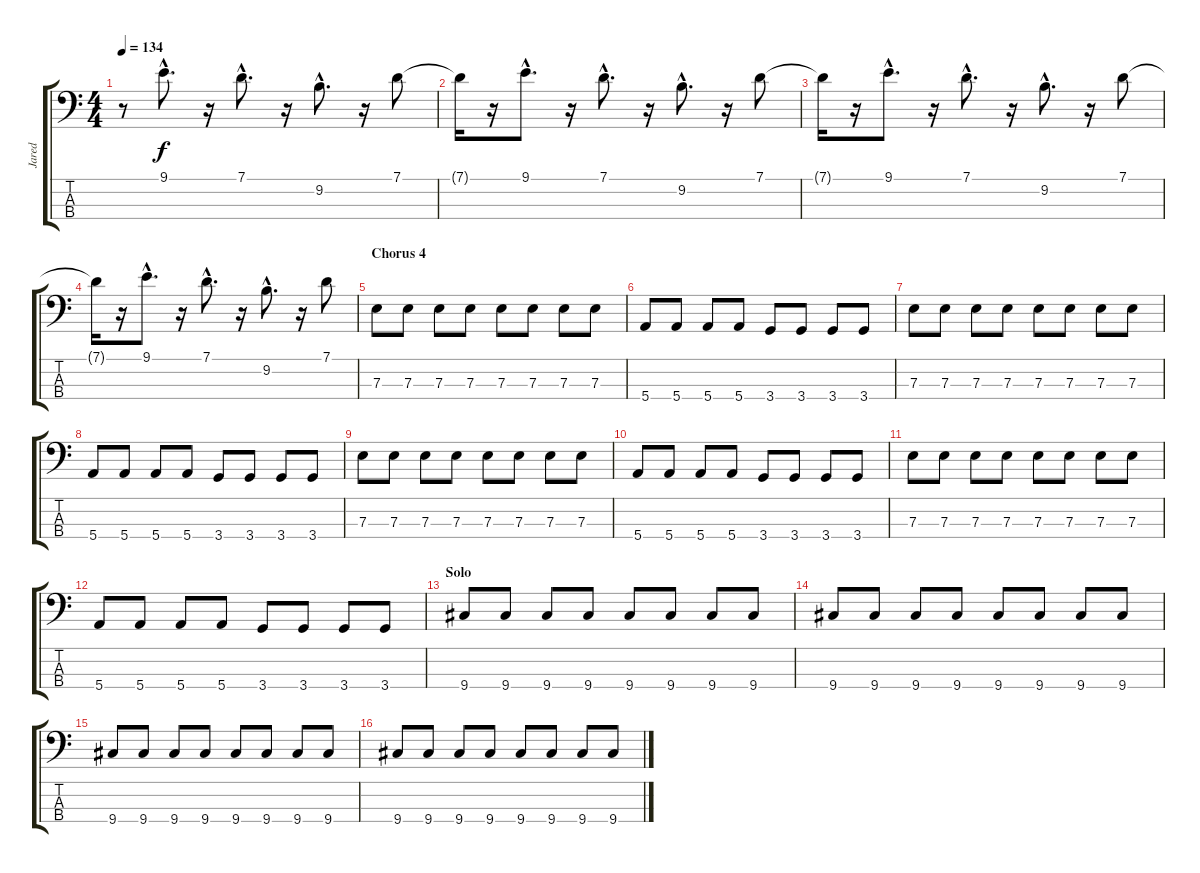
\track ("Jared" "Jared") {instrument electricbassfinger}
\staff {score tabs}
\tuning (G2 D2 A1 E1) {hide}
\ts (4 4)
\tempo 134
\clef f4
\ks c
r.8{dy f} 9.1{hac}.8{d} r.16 7.1{hac}.8{d} r.16 9.2{hac}.8{d} r.16 7.1.8 |
7.1{t}.16 r.16 9.1{hac}.8{d} r.16 7.1{hac}.8{d} r.16 9.2{hac}.8{d} r.16 7.1.8 |
7.1{t}.16 r.16 9.1{hac}.8{d} r.16 7.1{hac}.8{d} r.16 9.2{hac}.8{d} r.16 7.1.8 |
7.1{t}.16 r.16 9.1{hac}.8{d} r.16 7.1{hac}.8{d} r.16 9.2{hac}.8{d} r.16 7.1.8 |
\section ("" "Chorus 4")
7.3.8 7.3.8 7.3.8 7.3.8 7.3.8 7.3.8 7.3.8 7.3.8 |
5.4.8 5.4.8 5.4.8 5.4.8 3.4.8 3.4.8 3.4.8 3.4.8 |
7.3.8 7.3.8 7.3.8 7.3.8 7.3.8 7.3.8 7.3.8 7.3.8 |
5.4.8 5.4.8 5.4.8 5.4.8 3.4.8 3.4.8 3.4.8 3.4.8 |
7.3.8 7.3.8 7.3.8 7.3.8 7.3.8 7.3.8 7.3.8 7.3.8 |
5.4.8 5.4.8 5.4.8 5.4.8 3.4.8 3.4.8 3.4.8 3.4.8 |
7.3.8 7.3.8 7.3.8 7.3.8 7.3.8 7.3.8 7.3.8 7.3.8 |
5.4.8 5.4.8 5.4.8 5.4.8 3.4.8 3.4.8 3.4.8 3.4.8 |
\section ("" "Solo")
9.4.8 9.4.8 9.4.8 9.4.8 9.4.8 9.4.8 9.4.8 9.4.8 |
9.4.8 9.4.8 9.4.8 9.4.8 9.4.8 9.4.8 9.4.8 9.4.8 |
9.4.8 9.4.8 9.4.8 9.4.8 9.4.8 9.4.8 9.4.8 9.4.8 |
9.4.8 9.4.8 9.4.8 9.4.8 9.4.8 9.4.8 9.4.8 9.4.8
